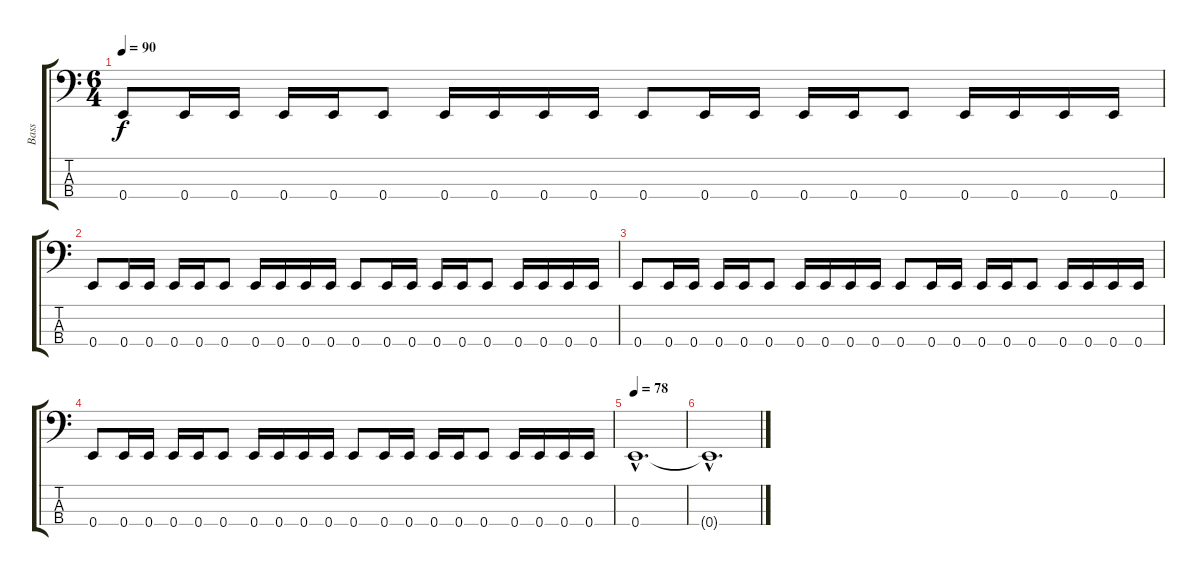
\track ("Bass" "Bass") {instrument fretlessbass}
\staff {score tabs}
\tuning (G2 D2 A1 E1) {hide}
\ts (6 4)
\tempo 90
\clef f4
\ks c
0.4.8{dy f} 0.4.16 0.4.16 0.4.16 0.4.16 0.4.8 0.4.16 0.4.16 0.4.16 0.4.16 0.4.8 0.4.16 0.4.16 0.4.16 0.4.16 0.4.8 0.4.16 0.4.16 0.4.16 0.4.16 |
0.4.8 0.4.16 0.4.16 0.4.16 0.4.16 0.4.8 0.4.16 0.4.16 0.4.16 0.4.16 0.4.8 0.4.16 0.4.16 0.4.16 0.4.16 0.4.8 0.4.16 0.4.16 0.4.16 0.4.16 |
0.4.8 0.4.16 0.4.16 0.4.16 0.4.16 0.4.8 0.4.16 0.4.16 0.4.16 0.4.16 0.4.8 0.4.16 0.4.16 0.4.16 0.4.16 0.4.8 0.4.16 0.4.16 0.4.16 0.4.16 |
0.4.8 0.4.16 0.4.16 0.4.16 0.4.16 0.4.8 0.4.16 0.4.16 0.4.16 0.4.16 0.4.8 0.4.16 0.4.16 0.4.16 0.4.16 0.4.8 0.4.16 0.4.16 0.4.16 0.4.16 |
\tempo 78
0.4{hac}.1{d} |
0.4{hac t}.1{d}
